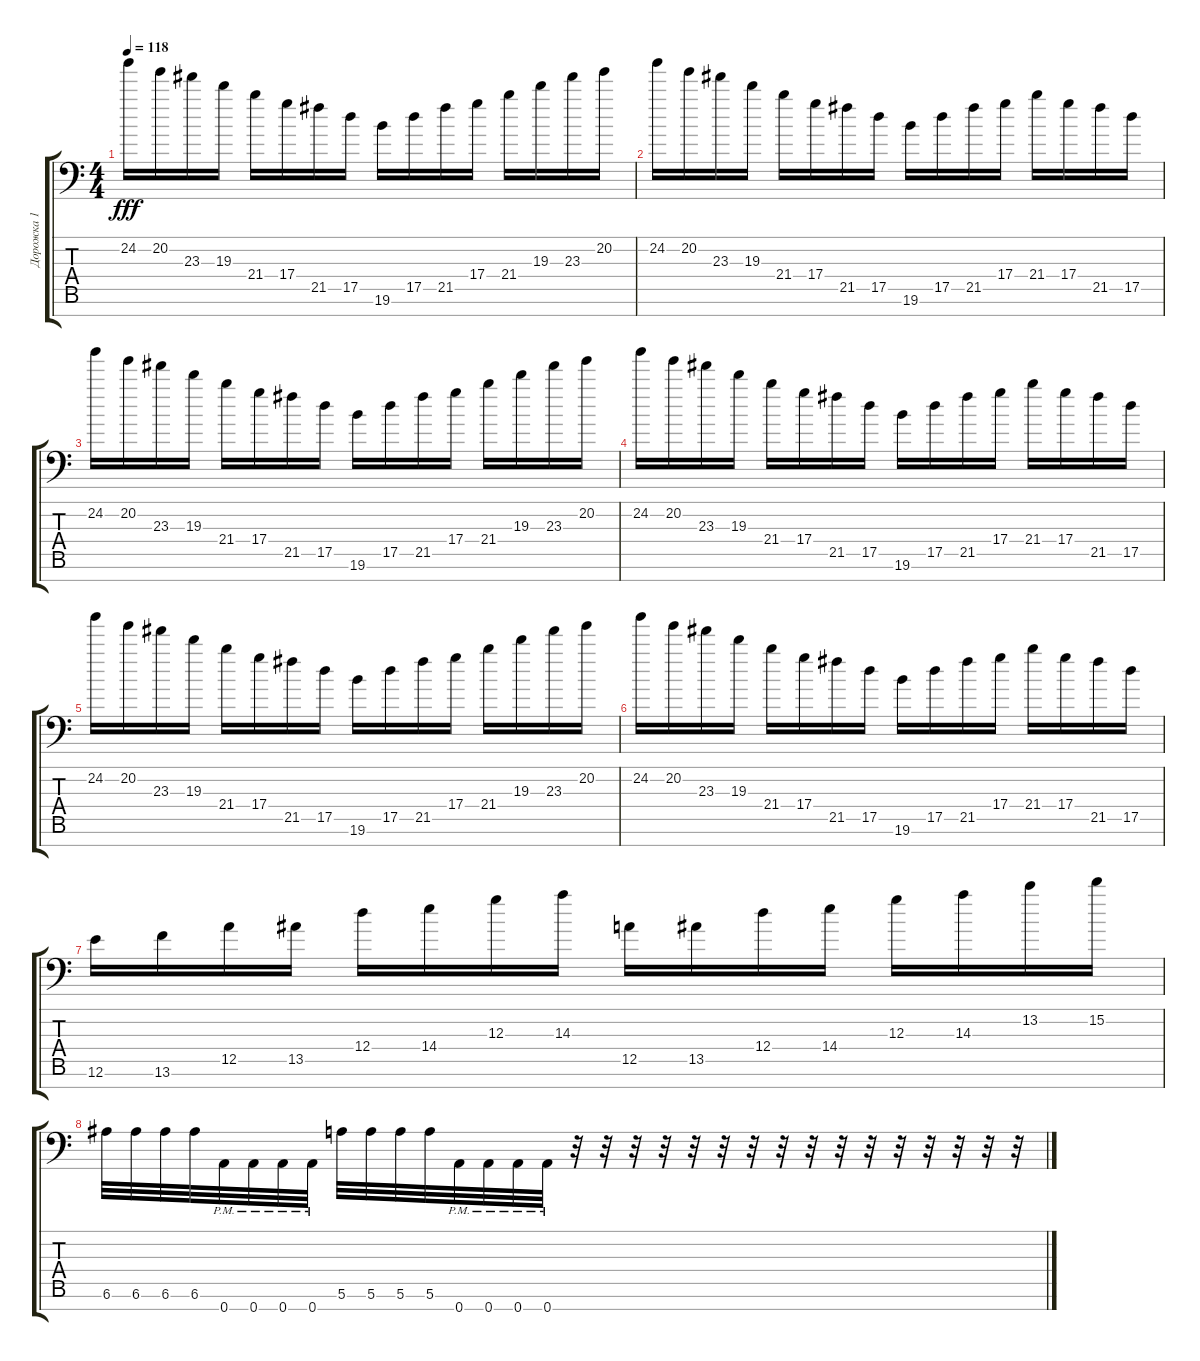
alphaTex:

\track ("Дорожка 1" "Дорожка 1") {instrument distortionguitar}
\staff {score tabs}
\tuning (E4 B3 G3 D3 A2 E2 A1) {hide}
\ts (4 4)
\tempo 118
\clef f4
\ks c
24.2.16{dy fff} 20.2.16 23.3.16 19.3.16 21.4.16 17.4.16 21.5.16 17.5.16 19.6.16 17.5.16 21.5.16 17.4.16 21.4.16 19.3.16 23.3.16 20.2.16 |
24.2.16 20.2.16 23.3.16 19.3.16 21.4.16 17.4.16 21.5.16 17.5.16 19.6.16 17.5.16 21.5.16 17.4.16 21.4.16 17.4.16 21.5.16 17.5.16 |
24.2.16 20.2.16 23.3.16 19.3.16 21.4.16 17.4.16 21.5.16 17.5.16 19.6.16 17.5.16 21.5.16 17.4.16 21.4.16 19.3.16 23.3.16 20.2.16 |
24.2.16 20.2.16 23.3.16 19.3.16 21.4.16 17.4.16 21.5.16 17.5.16 19.6.16 17.5.16 21.5.16 17.4.16 21.4.16 17.4.16 21.5.16 17.5.16 |
24.2.16 20.2.16 23.3.16 19.3.16 21.4.16 17.4.16 21.5.16 17.5.16 19.6.16 17.5.16 21.5.16 17.4.16 21.4.16 19.3.16 23.3.16 20.2.16 |
24.2.16 20.2.16 23.3.16 19.3.16 21.4.16 17.4.16 21.5.16 17.5.16 19.6.16 17.5.16 21.5.16 17.4.16 21.4.16 17.4.16 21.5.16 17.5.16 |
12.6.16 13.6.16 12.5.16 13.5.16 12.4.16 14.4.16 12.3.16 14.3.16 12.5.16 13.5.16 12.4.16 14.4.16 12.3.16 14.3.16 13.2.16 15.2.16 |
6.6.32 6.6.32 6.6.32 6.6.32 0.7{pm}.32 0.7{pm}.32 0.7{pm}.32 0.7{pm}.32 5.6.32 5.6.32 5.6.32 5.6.32 0.7{pm}.32 0.7{pm}.32 0.7{pm}.32 0.7{pm}.32 r.32 r.32 r.32 r.32 r.32 r.32 r.32 r.32 r.32 r.32 r.32 r.32 r.32 r.32 r.32 r.32
